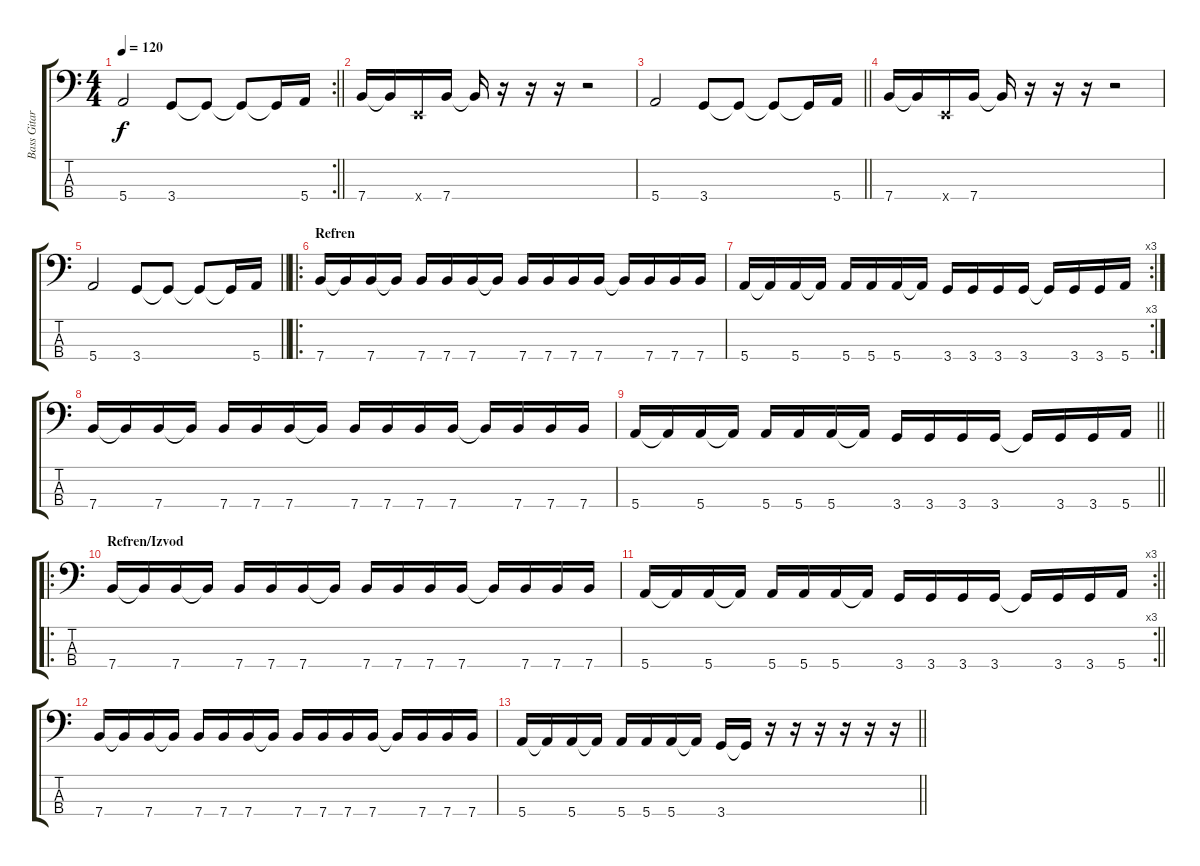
\track ("Bass Gitara" "Bass Gitar") {instrument electricbassfinger}
\staff {score tabs}
\tuning (G2 D2 A1 E1) {hide}
\rc 2
\ts (4 4)
\tempo 120
\clef f4
\barLineRight lightlight
\ks c
5.4.2{dy f} 3.4.8 3.4{t}.8 3.4{t}.8 3.4{t}.16 5.4.16 |
7.4.16 7.4{t}.16 0.4{x}.16 7.4.16 7.4{t}.16 r.16 r.16 r.16 r.2 |
\barLineRight lightlight
5.4.2 3.4.8 3.4{t}.8 3.4{t}.8 3.4{t}.16 5.4.16 |
7.4.16 7.4{t}.16 0.4{x}.16 7.4.16 7.4{t}.16 r.16 r.16 r.16 r.2 |
\barLineRight lightlight
5.4.2 3.4.8 3.4{t}.8 3.4{t}.8 3.4{t}.16 5.4.16 |
\ro
\section ("" "Refren")
7.4.16 7.4{t}.16 7.4.16 7.4{t}.16 7.4.16 7.4.16 7.4.16 7.4{t}.16 7.4.16 7.4.16 7.4.16 7.4.16 7.4{t}.16 7.4.16 7.4.16 7.4.16 |
\rc 3
5.4.16 5.4{t}.16 5.4.16 5.4{t}.16 5.4.16 5.4.16 5.4.16 5.4{t}.16 3.4.16 3.4.16 3.4.16 3.4.16 3.4{t}.16 3.4.16 3.4.16 5.4.16 |
7.4.16 7.4{t}.16 7.4.16 7.4{t}.16 7.4.16 7.4.16 7.4.16 7.4{t}.16 7.4.16 7.4.16 7.4.16 7.4.16 7.4{t}.16 7.4.16 7.4.16 7.4.16 |
\barLineRight lightlight
5.4.16 5.4{t}.16 5.4.16 5.4{t}.16 5.4.16 5.4.16 5.4.16 5.4{t}.16 3.4.16 3.4.16 3.4.16 3.4.16 3.4{t}.16 3.4.16 3.4.16 5.4.16 |
\ro
\section ("" "Refren/Izvod")
7.4.16 7.4{t}.16 7.4.16 7.4{t}.16 7.4.16 7.4.16 7.4.16 7.4{t}.16 7.4.16 7.4.16 7.4.16 7.4.16 7.4{t}.16 7.4.16 7.4.16 7.4.16 |
\rc 3
\barLineRight lightlight
5.4.16 5.4{t}.16 5.4.16 5.4{t}.16 5.4.16 5.4.16 5.4.16 5.4{t}.16 3.4.16 3.4.16 3.4.16 3.4.16 3.4{t}.16 3.4.16 3.4.16 5.4.16 |
7.4.16 7.4{t}.16 7.4.16 7.4{t}.16 7.4.16 7.4.16 7.4.16 7.4{t}.16 7.4.16 7.4.16 7.4.16 7.4.16 7.4{t}.16 7.4.16 7.4.16 7.4.16 |
\barLineRight lightlight
5.4.16 5.4{t}.16 5.4.16 5.4{t}.16 5.4.16 5.4.16 5.4.16 5.4{t}.16 3.4.16 3.4{t}.16 r.16 r.16 r.16 r.16 r.16 r.16
